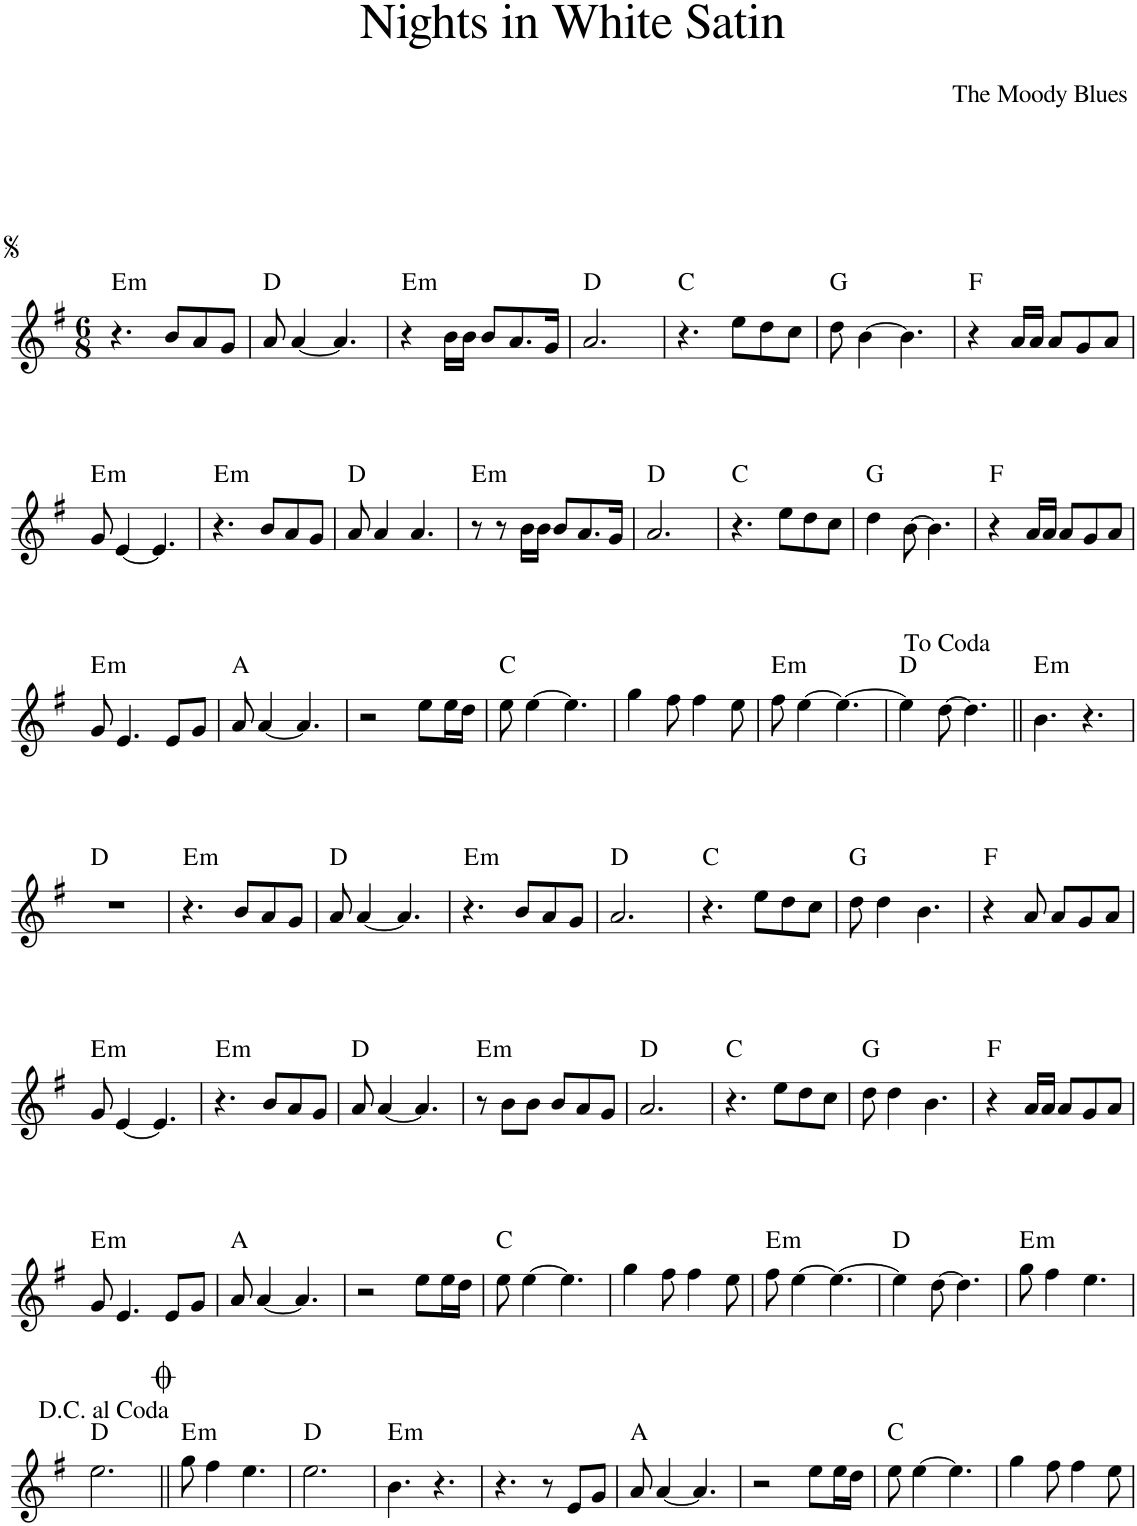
**kern	**harte
*part1	*part1
*staff1	*
*I"Piano	*
*I'Pno.	*
*clefG2	*
*k[f#]	*
*M6/8	*
=1	=1
!	!LO:H:kt=m
4.r	E:min
8b/L	.
8a/	.
8g/J	.
=2	=2
8a/	D:maj
[4a/	.
4.a/]	.
=3	=3
!	!LO:H:kt=m
4r	E:min
16b\LL	.
16b\JJ	.
8b/L	.
8.a/	.
16g/Jk	.
=4	=4
2.a/	D:maj
=5	=5
4.r	C:maj
8ee\L	.
8dd\	.
8cc\J	.
=6	=6
8dd\	G:maj
[4b\	.
4.b\]	.
=7	=7
4r	F:maj
16a/LL	.
16a/JJ	.
8a/L	.
8g/	.
8a/J	.
!!LO:LB:g=z
=8	=8
!	!LO:H:kt=m
8g/	E:min
[4e/	.
4.e/]	.
=9	=9
!	!LO:H:kt=m
4.r	E:min
8b/L	.
8a/	.
8g/J	.
=10	=10
8a/	D:maj
4a/	.
4.a/	.
=11	=11
!	!LO:H:kt=m
8r	E:min
8r	.
16b\LL	.
16b\JJ	.
8b/L	.
8.a/	.
16g/Jk	.
=12	=12
2.a/	D:maj
=13	=13
4.r	C:maj
8ee\L	.
8dd\	.
8cc\J	.
=14	=14
4dd\	G:maj
[8b\	.
4.b\]	.
=15	=15
4r	F:maj
16a/LL	.
16a/JJ	.
8a/L	.
8g/	.
8a/J	.
!!LO:LB:g=z
=16	=16
!	!LO:H:kt=m
8g/	E:min
4.e/	.
8e/L	.
8g/J	.
=17	=17
8a/	A:maj
[4a/	.
4.a/]	.
=18	=18
2r	.
8ee\L	.
16ee\L	.
16dd\JJ	.
=19	=19
8ee\	C:maj
[4ee\	.
4.ee\]	.
=20	=20
4gg\	.
8ff#\	.
4ff#\	.
8ee\	.
=21	=21
!	!LO:H:kt=m
8ff#\	E:min
[4ee\	.
4.ee\_	.
=22	=22
4ee\]	D:maj
[8dd\	.
4.dd\]	.
=23||	=23||
!	!LO:H:kt=m
4.b\	E:min
4.r	.
!!LO:LB:g=z
=24	=24
2.r	D:maj
=25	=25
!	!LO:H:kt=m
4.r	E:min
8b/L	.
8a/	.
8g/J	.
=26	=26
8a/	D:maj
[4a/	.
4.a/]	.
=27	=27
!	!LO:H:kt=m
4.r	E:min
8b/L	.
8a/	.
8g/J	.
=28	=28
2.a/	D:maj
=29	=29
4.r	C:maj
8ee\L	.
8dd\	.
8cc\J	.
=30	=30
8dd\	G:maj
4dd\	.
4.b\	.
=31	=31
4r	F:maj
8a/	.
8a/L	.
8g/	.
8a/J	.
!!LO:LB:g=z
=32	=32
!	!LO:H:kt=m
8g/	E:min
[4e/	.
4.e/]	.
=33	=33
!	!LO:H:kt=m
4.r	E:min
8b/L	.
8a/	.
8g/J	.
=34	=34
8a/	D:maj
[4a/	.
4.a/]	.
=35	=35
!	!LO:H:kt=m
8r	E:min
8b\L	.
8b\J	.
8b/L	.
8a/	.
8g/J	.
=36	=36
2.a/	D:maj
=37	=37
4.r	C:maj
8ee\L	.
8dd\	.
8cc\J	.
=38	=38
8dd\	G:maj
4dd\	.
4.b\	.
=39	=39
4r	F:maj
16a/LL	.
16a/JJ	.
8a/L	.
8g/	.
8a/J	.
!!LO:LB:g=z
=40	=40
!	!LO:H:kt=m
8g/	E:min
4.e/	.
8e/L	.
8g/J	.
=41	=41
8a/	A:maj
[4a/	.
4.a/]	.
=42	=42
2r	.
8ee\L	.
16ee\L	.
16dd\JJ	.
=43	=43
8ee\	C:maj
[4ee\	.
4.ee\]	.
=44	=44
4gg\	.
8ff#\	.
4ff#\	.
8ee\	.
=45	=45
!	!LO:H:kt=m
8ff#\	E:min
[4ee\	.
4.ee\_	.
=46	=46
4ee\]	D:maj
[8dd\	.
4.dd\]	.
=47	=47
!	!LO:H:kt=m
8gg\	E:min
4ff#\	.
4.ee\	.
!!LO:LB:g=z
=48	=48
2.ee\	D:maj
=49||	=49||
!	!LO:H:kt=m
8gg\	E:min
4ff#\	.
4.ee\	.
=50	=50
2.ee\	D:maj
=51	=51
!	!LO:H:kt=m
4.b\	E:min
4.r	.
=52	=52
4.r	.
8r	.
8e/L	.
8g/J	.
=53	=53
8a/	A:maj
[4a/	.
4.a/]	.
=54	=54
2r	.
8ee\L	.
16ee\L	.
16dd\JJ	.
=55	=55
8ee\	C:maj
[4ee\	.
4.ee\]	.
=56	=56
4gg\	.
8ff#\	.
4ff#\	.
8ee\	.
=	=
*-	*-
